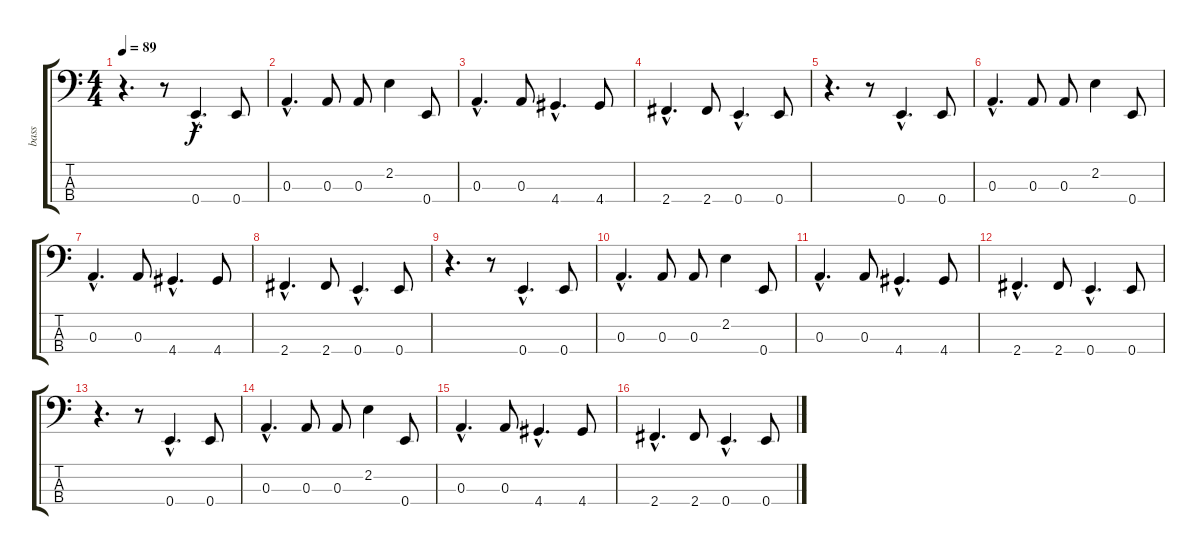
\track ("bass" "bass") {instrument electricbassfinger}
\staff {score tabs}
\tuning (G2 D2 A1 E1) {hide}
\ts (4 4)
\tempo 89
\clef f4
\ks c
r.4{d dy f} r.8 0.4{hac}.4{d} 0.4.8 |
0.3{hac}.4{d} 0.3.8 0.3.8 2.2.4 0.4.8 |
0.3{hac}.4{d} 0.3.8 4.4{hac}.4{d} 4.4.8 |
2.4{hac}.4{d} 2.4.8 0.4{hac}.4{d} 0.4.8 |
r.4{d} r.8 0.4{hac}.4{d} 0.4.8 |
0.3{hac}.4{d} 0.3.8 0.3.8 2.2.4 0.4.8 |
0.3{hac}.4{d} 0.3.8 4.4{hac}.4{d} 4.4.8 |
2.4{hac}.4{d} 2.4.8 0.4{hac}.4{d} 0.4.8 |
r.4{d} r.8 0.4{hac}.4{d} 0.4.8 |
0.3{hac}.4{d} 0.3.8 0.3.8 2.2.4 0.4.8 |
0.3{hac}.4{d} 0.3.8 4.4{hac}.4{d} 4.4.8 |
2.4{hac}.4{d} 2.4.8 0.4{hac}.4{d} 0.4.8 |
r.4{d} r.8 0.4{hac}.4{d} 0.4.8 |
0.3{hac}.4{d} 0.3.8 0.3.8 2.2.4 0.4.8 |
0.3{hac}.4{d volume 13} 0.3.8{volume 12} 4.4{hac}.4{d volume 11} 4.4.8{volume 10} |
2.4{hac}.4{d volume 10} 2.4.8{volume 8} 0.4{hac}.4{d volume 8} 0.4.8{volume 7}
